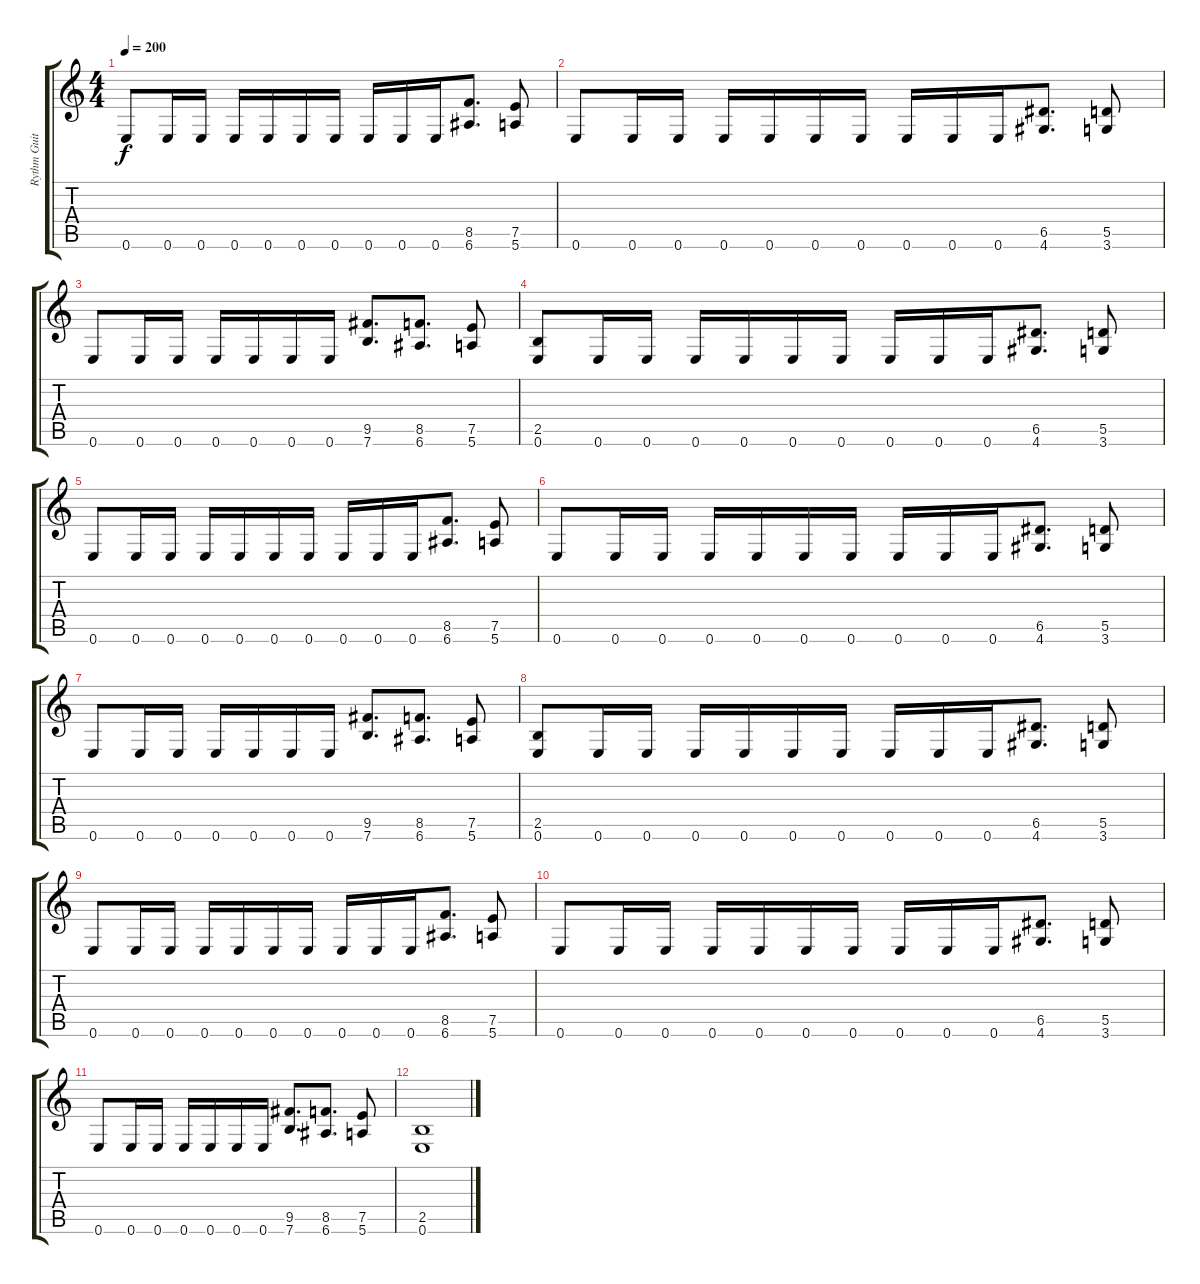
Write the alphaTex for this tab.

\track ("Rythm Guitar" "Rythm Guit") {instrument distortionguitar}
\staff {score tabs}
\tuning (E4 B3 G3 D3 A2 E2) {hide}
\ts (4 4)
\tempo 200
\clef g2
\ks c
0.6.8{dy f} 0.6.16 0.6.16 0.6.16 0.6.16 0.6.16 0.6.16 0.6.16 0.6.16 0.6.16 (8.5 6.6).8{d} (7.5 5.6).8 |
0.6.8 0.6.16 0.6.16 0.6.16 0.6.16 0.6.16 0.6.16 0.6.16 0.6.16 0.6.16 (6.5 4.6).8{d} (5.5 3.6).8 |
0.6.8 0.6.16 0.6.16 0.6.16 0.6.16 0.6.16 0.6.16 (9.5 7.6).8{d} (8.5 6.6).8{d} (7.5 5.6).8 |
(2.5 0.6).8 0.6.16 0.6.16 0.6.16 0.6.16 0.6.16 0.6.16 0.6.16 0.6.16 0.6.16 (6.5 4.6).8{d} (5.5 3.6).8 |
0.6.8 0.6.16 0.6.16 0.6.16 0.6.16 0.6.16 0.6.16 0.6.16 0.6.16 0.6.16 (8.5 6.6).8{d} (7.5 5.6).8 |
0.6.8 0.6.16 0.6.16 0.6.16 0.6.16 0.6.16 0.6.16 0.6.16 0.6.16 0.6.16 (6.5 4.6).8{d} (5.5 3.6).8 |
0.6.8 0.6.16 0.6.16 0.6.16 0.6.16 0.6.16 0.6.16 (9.5 7.6).8{d} (8.5 6.6).8{d} (7.5 5.6).8 |
(2.5 0.6).8 0.6.16 0.6.16 0.6.16 0.6.16 0.6.16 0.6.16 0.6.16 0.6.16 0.6.16 (6.5 4.6).8{d} (5.5 3.6).8 |
0.6.8 0.6.16 0.6.16 0.6.16 0.6.16 0.6.16 0.6.16 0.6.16 0.6.16 0.6.16 (8.5 6.6).8{d} (7.5 5.6).8 |
0.6.8 0.6.16 0.6.16 0.6.16 0.6.16 0.6.16 0.6.16 0.6.16 0.6.16 0.6.16 (6.5 4.6).8{d} (5.5 3.6).8 |
0.6.8 0.6.16 0.6.16 0.6.16 0.6.16 0.6.16 0.6.16 (9.5 7.6).8{d} (8.5 6.6).8{d} (7.5 5.6).8 |
(2.5 0.6).1
